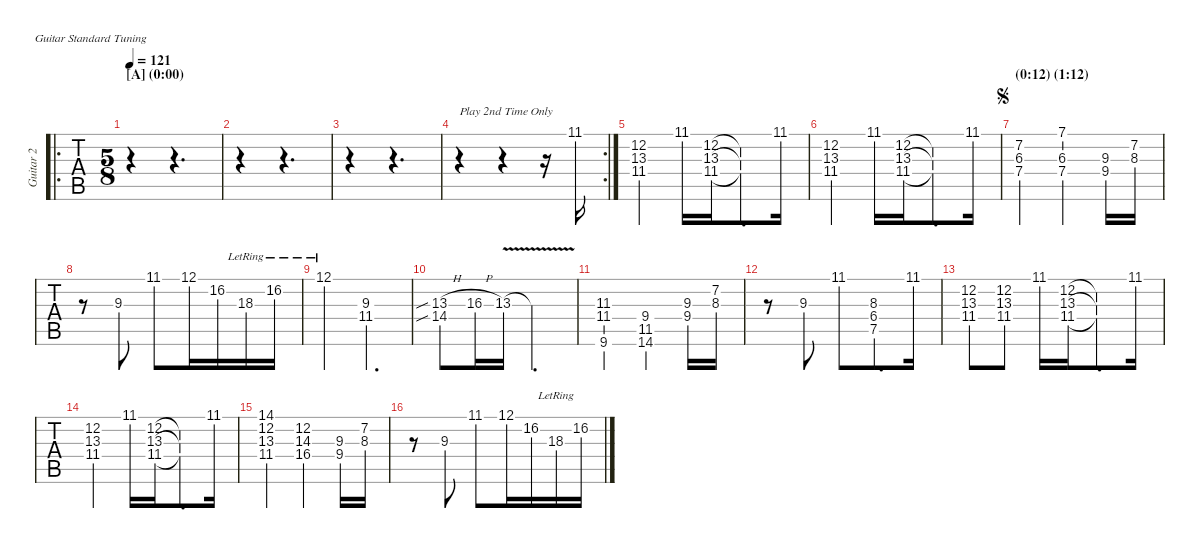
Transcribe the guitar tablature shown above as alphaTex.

\defaultSystemsLayout 4
\hideDynamics
\bracketExtendMode nobrackets
\multiTrackTrackNamePolicy allsystems
\firstSystemTrackNameMode fullname
\otherSystemsTrackNameMode fullname
\otherSystemsTrackNameOrientation horizontal
\track ("Guitar 2" "Guitar 2") {instrument electricguitarclean}
\staff {tabs}
\tuning (E4 B3 G3 D3 A2 E2)
\ro
\ts (5 8)
\beaming (8 2 3)
\section ("A" "(0:00)")
\scale
1.06681
\tempo 121
\accidentals auto
\clef g2
\ottava regular
\simile none
\ks c
r.4{dy mf instrument electricguitarclean} r.4{d} |
\scale
0.975025 r.4 r.4{d} |
\scale
0.98569 r.4 r.4{d} |
\rc 2
\scale
0.972474 r.4{txt "Play 2nd Time Only"} r.4 r.16 11.1{acc #}.16 |
\scale
1.06085 (12.2 13.3{acc #} 11.4{acc #}).4 11.1{acc #}.16 (12.2 13.3{acc #} 11.4{acc #}).16 (13.3{t acc #} 12.2{t} 11.4{t acc #}).8{d} 11.1{acc #}.16 |
\scale
0.989945 (12.2 13.3{acc #} 11.4{acc #}).4 11.1{acc #}.16 (12.2 13.3{acc #} 11.4{acc #}).16 (12.2{t} 13.3{t acc #} 11.4{t acc #}).8{d} 11.1{acc #}.16 |
\section ("" "(0:12) (1:12)")
\scale
0.974603
\jump segno
(7.2{st acc #} 6.3{st acc #} 7.4{st}).4 (7.1{st} 6.3{st acc #} 7.4{st}).4 (9.4 9.3).16 (8.3{acc #} 7.2{acc #}).16 |
\scale
0.974603 r.8 9.3{st}.8 11.1{st acc #}.8 12.1.16 16.2{acc #}.16 18.3{lr acc #}.16 16.2{lr acc #}.16 |
\scale
1.06468 12.1{lr}.4 (9.3 11.4{acc #}).4{d} |
\scale
0.978438 (13.3{sib h acc #} 14.4{sib}).8 16.3{h}.16 13.3{v acc #}.16 13.3{v t acc #}.4{d} |
\scale
0.978438 (9.6{st acc #} 11.3{st acc #} 11.4{st acc #}).4 (14.6{st acc #} 11.5{st acc #} 9.4{st}).4 (9.3 9.4).16 (8.3{acc #} 7.2{acc #}).16 |
\scale
0.978438 r.8 9.3{st}.8 11.1{st acc #}.8 (8.3{st acc #} 6.4{st acc #} 7.5{st}).8{d} 11.1{acc #}.16 |
\scale
1.06468 (12.2 13.3{acc #} 11.4{acc #}).8 (12.2 13.3{acc #} 11.4{acc #}).8{beam split} 11.1{acc #}.16 (12.2 13.3{acc #} 11.4{acc #}).16 (13.3{t acc #} 12.2{t} 11.4{t acc #}).8{d} 11.1{acc #}.16 |
\scale
0.978438 (12.2 13.3{acc #} 11.4{acc #}).4 11.1{acc #}.16 (12.2 13.3{acc #} 11.4{acc #}).16 (12.2{t} 13.3{t acc #} 11.4{t acc #}).8{d} 11.1{acc #}.16 |
\scale
0.978438 (14.1{st acc #} 13.3{st acc #} 12.2{st} 11.4{st acc #}).4 (16.4{st acc #} 14.3{st} 12.2{st}).4 (9.4 9.3).16 (8.3{acc #} 7.2{acc #}).16 |
\scale
0.978438 r.8 9.3{st}.8 11.1{st acc #}.8 12.1.16 16.2{acc #}.16 18.3{lr acc #}.16 16.2{lr acc #}.16
